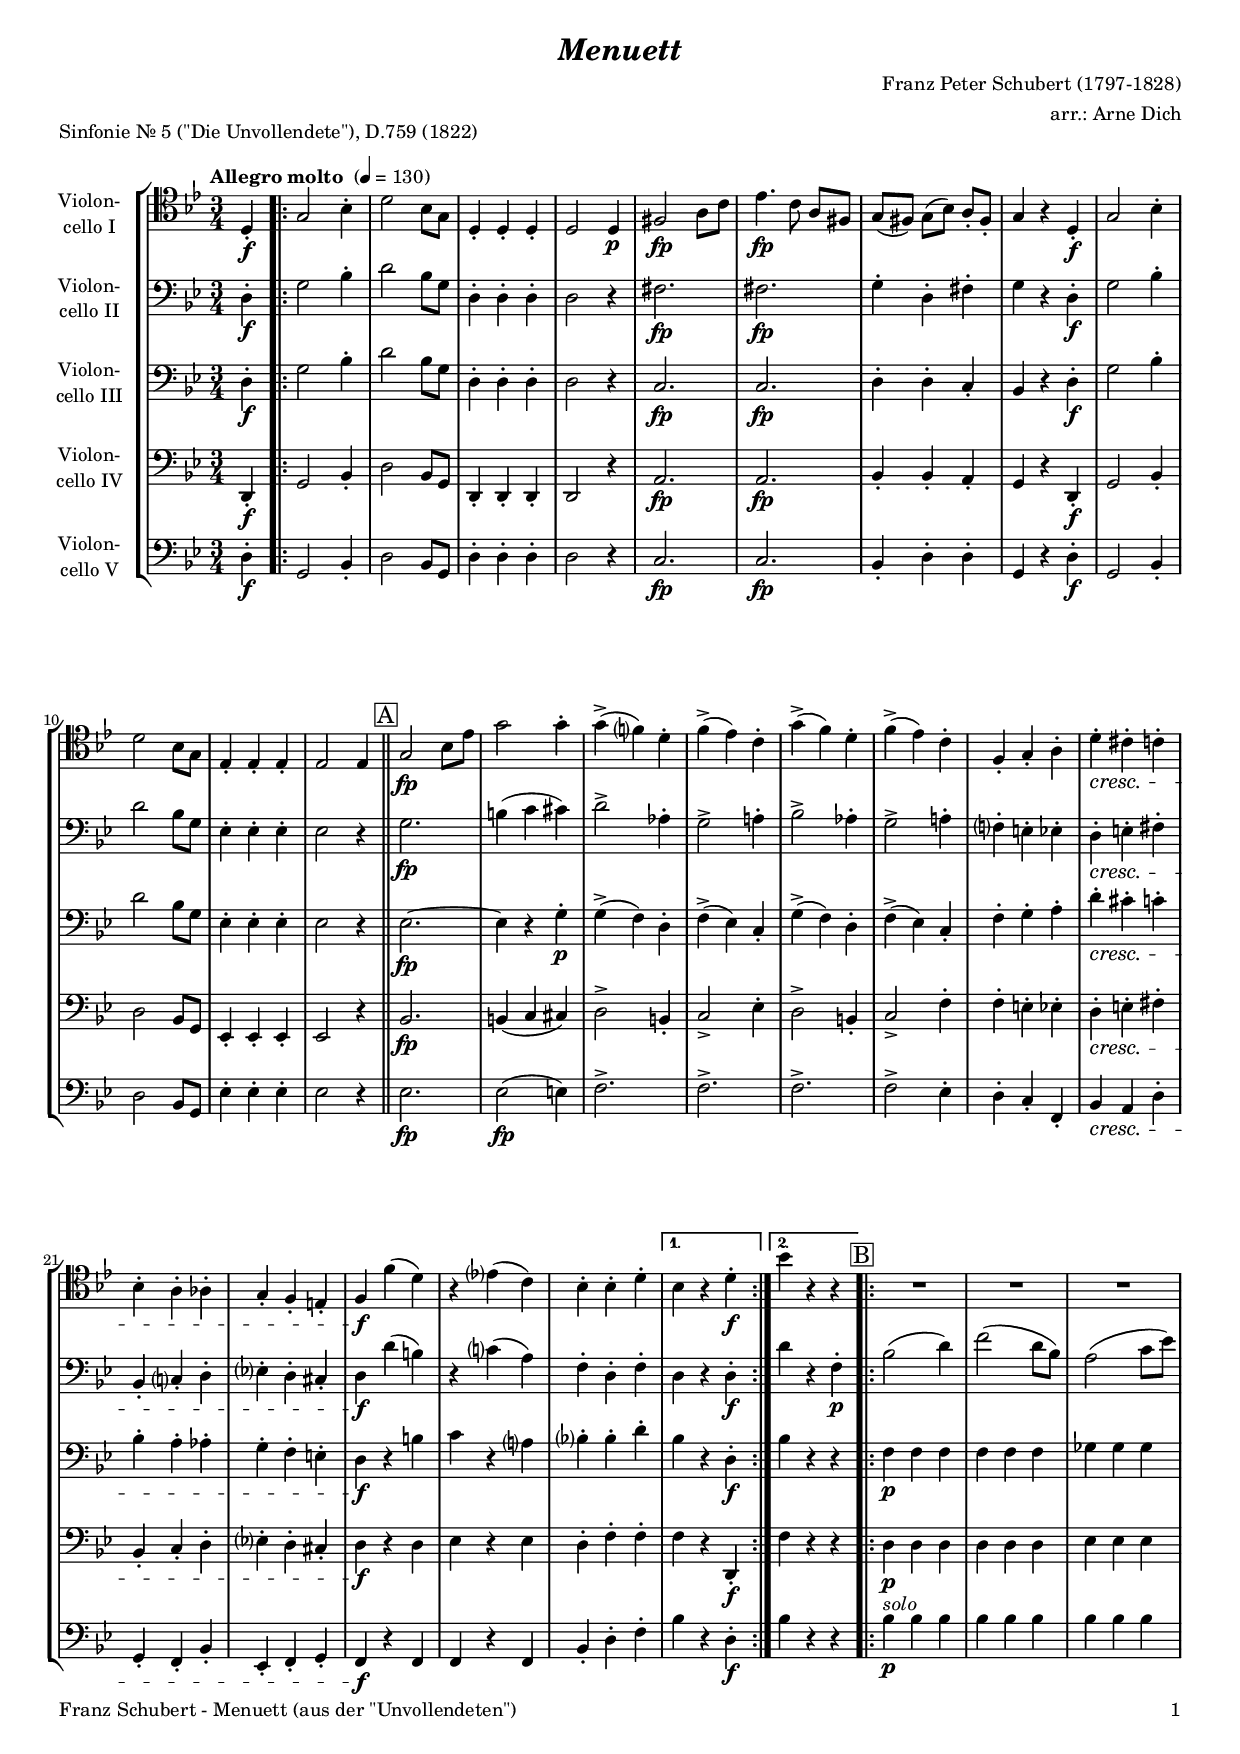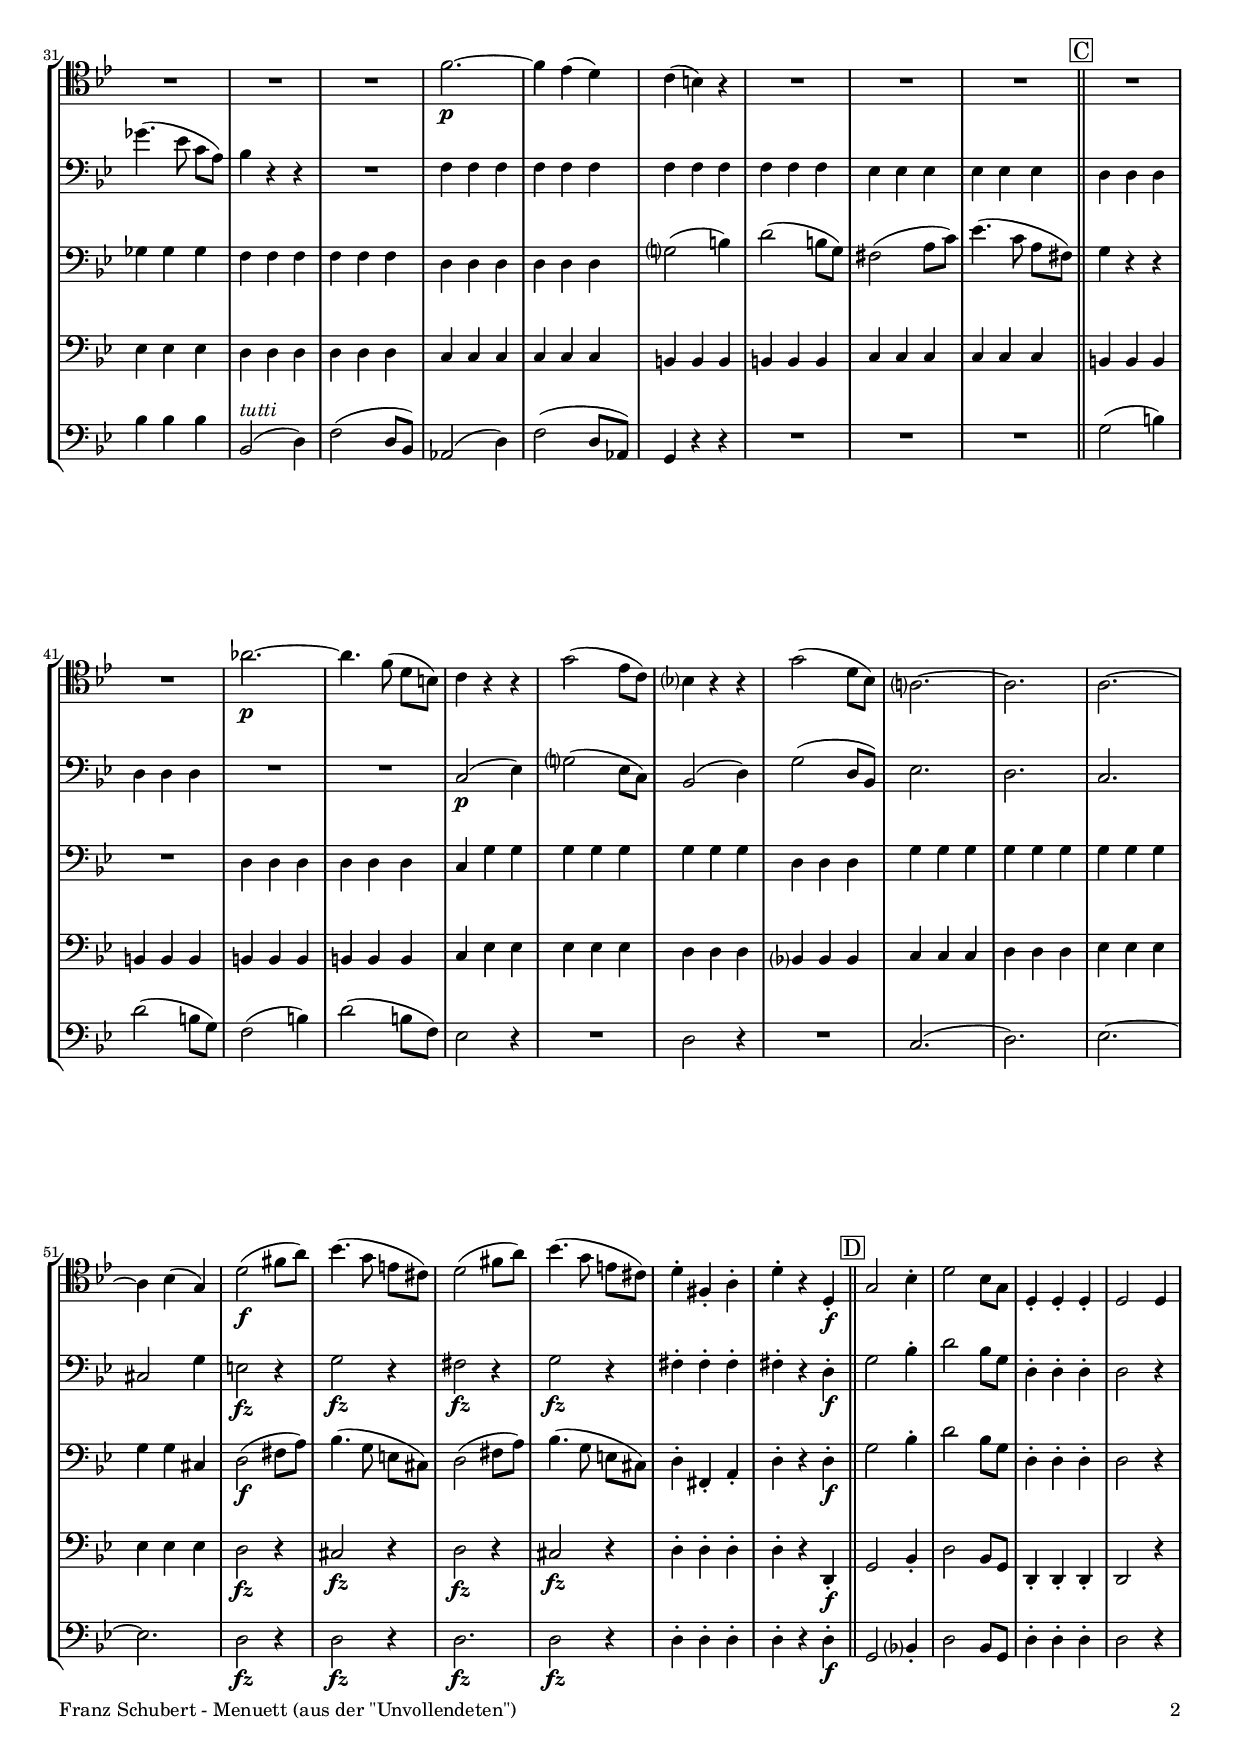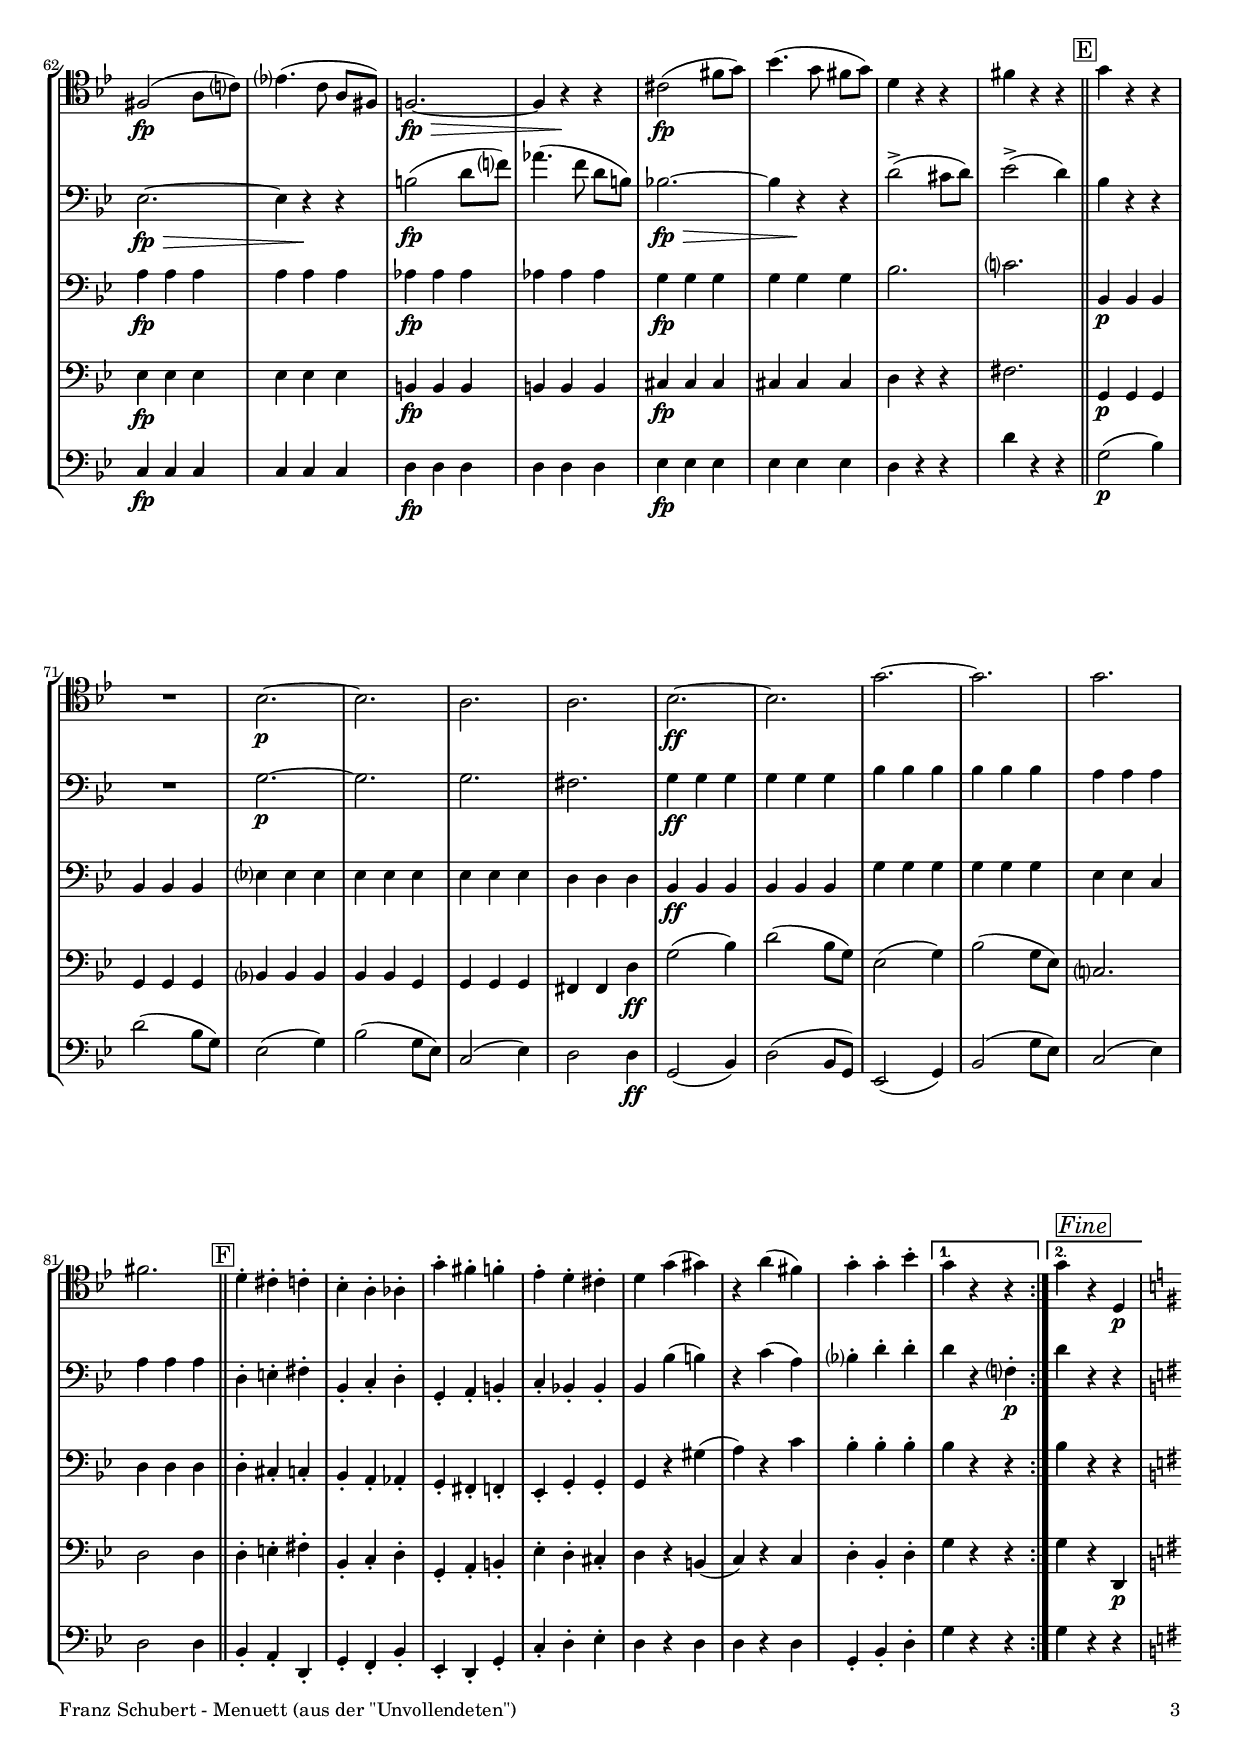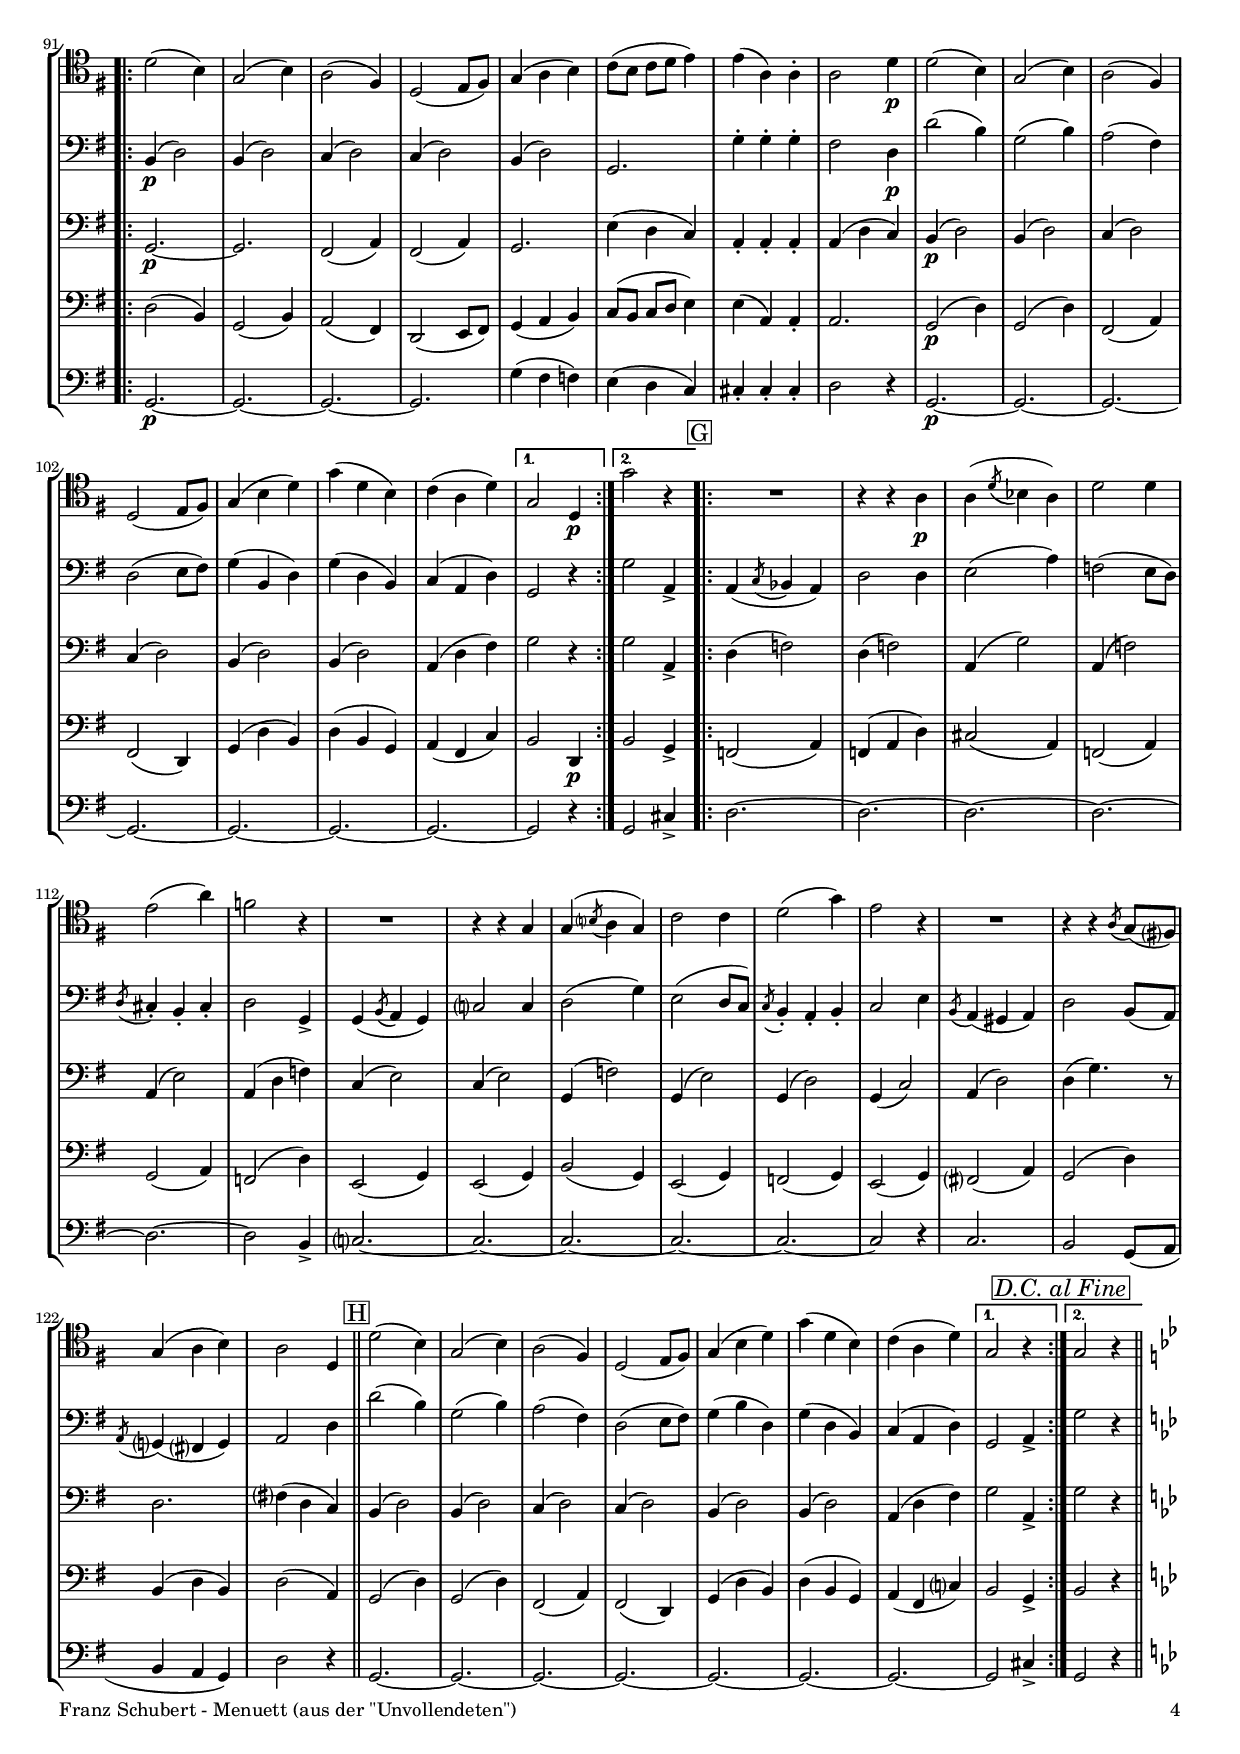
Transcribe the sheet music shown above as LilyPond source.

\version "2.22.0"
\include "deutsch.ly"
  
#(set-global-staff-size 16.5)

\header {
  title     = \markup \bold \italic "Menuett"
  composer  = "Franz Peter Schubert (1797-1828)"
  arranger  = "arr.: Arne Dich"
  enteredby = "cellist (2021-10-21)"
  piece     = "Sinfonie Nr. 5 (\"Die Unvollendete\"), D.759 (1822)"
}

voiceconsts = {
  \key a \minor
  \time 3/4
  \clef "bass"
%  \numericTimeSignature
  \compressEmptyMeasures
  % Set default beaming for all staves
  \set Timing.beamExceptions = #'()
  \set Timing.baseMoment     = #(ly:make-moment 1 4)
  \set Timing.beatStructure  = #'(1 1 1)
  \tempo "Allegro molto " 4=130
}

micl = "clarinet"
mifl = "flute"
miob = "oboe"
mifh = "french horn"
misx = "tenor sax"
mist = "string ensemble 1"
misz = "string ensemble 2"
miba = "cello"
mipz = "pizzicato strings"

boxa = { \bar "||" \mark \markup \box "A" }
boxb = {           \mark \markup \box "B" }
boxc = { \bar "||" \mark \markup \box "C" }
boxd = { \bar "||" \mark \markup \box "D" }
boxe = { \bar "||" \mark \markup \box "E" }
boxf = { \bar "||" \mark \markup \box "F" }
boxg = {           \mark \markup \box "G" }
boxh = { \bar "||" \mark \markup \box "H" }

dcaf = \mark \markup \box \italic "D.C. al Fine"
fine = \mark \markup \box \italic "Fine"
solo = \markup \italic "solo"
tutt = \markup \italic "tutti"

va = \relative c {
  \voiceconsts 
  \clef "tenor"
  
  \partial 4 e4-.\f
  \repeat volta 2 {
    a2 c4-.
    e2 c8 a
    e4-. e-. e-.
    e2 e4\p
    gis2\fp h8 d
    f4.\fp d8 h gis
    a( gis) a( c) h-. gis-.

    a4 r e-.\f
    a2 c4-.
    e2 c8 a
    f4-. f-. f-.
    f2 f4 \boxa
    a2\fp c8 f
    a2 a4-.
    a(-> g?) e-.

    g(-> f) d-.
    a'(-> g) e-.
    g(-> f) d-.
    g,-. a-. h-.
    e-.\cresc dis-. d-.
    c-. h-. b-.
    a-. g-. fis-.
    g\f g'( e)

    r f?( d)
    c-. c-. e-.
  }
  \alternative {
    { c r e-.\f }
    { c' r r }
  } \boxb

  \repeat volta 2 {
    R2.*6
    g2.~\p
    g4 f( e)

    d( cis) r
    R2.*3 \boxc
    R2.*2
    b'2.~\p
    b4. g8( e cis)
    d4 r r
    a'2( f8 d)
    c?4 r r

    a'2( e8 c)
    h?2.~
    h
    h~
    h4 c( a)
    e'2(\f gis8 h)
    c4.( a8 fis dis)
    e2( gis8 h)

    c4.( a8 fis dis)
    e4-. gis,-. h-.
    e-. r e,-.\f \boxd
    a2 c4-.
    e2 c8 a
    e4-. e-. e-.
    e2 e4
    gis2(\fp h8 d?)

    f?4.( d8 h gis)
    g!2.~\fp\>
    g4 r\! r
    dis'2(\fp gis8 a)
    c4.( a8 gis a)
    e4 r r
    gis r r \boxe

    a r r
    R2.
    c,~\p
    c
    h
    h
    c~\ff
    c
    a'~
    a

    a
    gis \boxf
    e4-. dis-. d-.
    c-. h-. b-.
    a'-. gis-. g-.
    f-. e-. dis-.
    e a( ais)
    r h( gis)

    a-. a-. c-.
  }
  \alternative {
    { a r r }
    { a \fine r e,\p }
  } \key a \major

  \repeat volta 2 {
    e'2( cis4)
    a2( cis4)
    h2( gis4)
    e2( fis8 gis)

    a4( h cis)
    d8( cis d e fis4)
    fis( h,) h-.
    h2 e4\p
    e2( cis4)
    a2( cis4)
    h2( gis4)
    e2( fis8 gis)

    a4( cis e)
    a( e cis)
    d( h e)
  }
  \alternative {
    { a,2 e4\p }
    { a'2 r4 }
  } \boxg

  \repeat volta 2 {
    R2.
    r4 r h,\p
    h( \acciaccatura e8 c4 h)

    e2 e4
    fis2( h4)
    g2 r4
    R2.
    r4 r a,
    a( \acciaccatura cis?8 h4 a)
    d2 d4
    e2( a4)
    fis2 r4

    R2.
    r4 r \acciaccatura h,8 a( gis?)
    a4( h cis)
    h2 e,4 \boxh
    e'2( cis4)
    a2( cis4)
    h2( gis4)

    e2( fis8 gis)
    a4( cis e)
    a( e cis)
    d( h e)
    
  }
  \alternative {
    { a,2 r4 }
    { \dcaf a2 r4 }
  } \bar "||" \key c \major
}

vb = \relative c {
  \voiceconsts 

  \partial 4 e4-.\f
  \repeat volta 2 {
    a2 c4-.
    e2 c8 a
    e4-. e-. e-.
    e2 r4
    gis2.\fp
    gis\fp
    a4-. e-. gis-.
    a r e-.\f

    a2 c4-.
    e2 c8 a
    f4-. f-. f-.
    f2 r4 \boxa
    a2.\fp
    cis4( d dis)
    e2-> b4-.
    a2-> h!4-.
    c2-> b4-.

    a2-> h!4-.
    g?-. fis-. f-.
    e-.\cresc fis-. gis-.
    c,-. d?-. e-.
    f?-. e-. dis-.
    e\f e'( cis)
    r d?( h)
    g-. e-. g-.
    
  }
  \alternative {
    { e r e-.\f }
    { e' r g,-.\p }
  } \boxb

  \repeat volta 2 {
    c2( e4)
    g2( e8 c)
    h2( d8 f)
    as4.( f8 d h)
    c4 r r
    R2.

    g4 g g
    g g g
    g g g
    g g g
    f f f
    f f f \boxc
    e e e
    e e e

    R2.*2
    d2(\p f4)
    a?2( f8 d)
    c2( e4)
    a2( e8 c)
    f2.
    e
    d
    dis2 a'4

    fis2\fz r4
    a2\fz r4
    gis2\fz r4
    a2\fz r4
    gis-. gis-. gis-.
    gis-. r e-.\f \boxd
    a2 c4-.
    e2 c8 a
    e4-. e-. e-.

    e2 r4
    f2.~\fp\>
    f4 r\! r
    cis'2(\fp e8 g?)
    b4.( g8 e cis)
    c!2.~\fp\>
    c4 r\! r
    e2(-> dis8 e)
    f2(-> e4) \boxe

    c r r
    R2.
    a~\p
    a
    a
    gis
    a4\ff a a
    a a a
    c c c

    c c c
    h h h
    h h h \boxf
    e,-. fis-. gis-.
    c,-. d-. e-.
    a,-. h-. cis-.
    d-. c!-. c-.
    c c'( cis)

    r d( h)
    c?-. e-. e-.
  }
  \alternative {
    { e r g,?-.\p }
    { e' \fine r r }
  } \key a \major

  \repeat volta 2 {
    cis,(\p e2)
    cis4( e2)
    d4( e2)
    d4( e2)

    cis4( e2)
    a,2.
    a'4-. a-. a-.
    gis2 e4\p
    e'2( cis4)
    a2( cis4)
    h2( gis4)
    e2( fis8 gis)
    a4( cis, e)

    a( e cis)
    d( h e)
  }
  \alternative {
    { a,2 r4 }
    { a'2 h,4-> }
  } \boxg

  \repeat volta 2 {
    h( \acciaccatura d8 c4 h)
    e2 e4
    fis2( h4)
    g2( fis8 e)

    \acciaccatura e8 dis4-. cis-. dis-.
    e2 a,4->
    a( \acciaccatura cis8 h4 a)
    d?2 d4
    e2( a4)
    fis2( e8 d)
    \acciaccatura d cis4-. h-. cis-.
    d2 fis4

    \acciaccatura cis8 h4( ais h)
    e2 cis8( h)
    \acciaccatura h a?4( gis? a)
    h2 e4 \boxh
    e'2( cis4)
    a2( cis4)
    h2( gis4)

    e2( fis8 gis)
    a4( cis e,)
    a( e cis)
    d( h e)
  }
  \alternative {
    { a,2 h4-> }
    { \dcaf a'2 r4 }
  } \bar "||" \key c \major
}

vc = \relative c {
  \voiceconsts 

  \partial 4 e4-.\f
  \repeat volta 2 {
    a2 c4-.
    e2 c8 a
    e4-. e-. e-.
    e2 r4
    d2.\fp
    d\fp
    e4-. e-. d-.
    c r e-.\f
    a2 c4-.

    e2 c8 a
    f4-. f-. f-.
    f2 r4 \boxa
    f2.~\fp
    f4 r a-.\p
    a(-> g) e-.
    g(-> f) d-.
    a'(-> g) e-.
    g(-> f) d-.

    g-. a-. h-.
    e-.\cresc dis-. d-.
    c-. h-. b-.
    a-. g-. fis-.
    e\f r cis'
    d r h?
    c?-. c-. e-.
  }
  \alternative {
    { c r e,-.\f }
    { c' r r }
  } \boxb
  
  \repeat volta 2 {

    g\p g g
    g g g
    as as as
    as as as
    g g g
    g g g

    e e e
    e e e
    a?2( cis4)
    e2( cis8 a)
    gis2( h8 d)
    f4.( d8 h gis) \boxc
    a4 r r

    R2.
    e4 e e
    e e e
    d a' a
    a a a
    a a a
    e e e
    a a a

    a a a
    a a a
    a a dis,
    e2(\f gis8 h)
    c4.( a8 fis dis)
    e2( gis8 h)
    c4.( a8 fis dis)

    e4-. gis,-. h-.
    e-. r e-.\f \boxd
    a2 c4-.
    e2 c8 a
    e4-. e-. e-.
    e2 r4
    h'\fp h h

    h h h
    b\fp b b
    b b b
    a\fp a a
    a a a
    c2.
    d? \boxe

    c,4\p c c
    c c c
    f? f f
    f f f
    f f f
    e e e
    c\ff c c
    c c c

    a' a a
    a a a
    f f d
    e e e \boxf
    e-. dis-. d-.
    c-. h-. b-.
    a-. gis-. g-.

    f-. a-. a-.
    a r ais'(
    h) r d
    c-. c-. c-.
  }
  \alternative {
    { c r r }
    { c \fine r r }
  } \key a \major

  \repeat volta 2 {
    a,2.~\p

    a
    gis2( h4)
    gis2( h4)
    a2.
    fis'4( e d)
    h-. h-. h-.
    h( e d)
    cis(\p e2)
    cis4( e2)

    d4( e2)
    d4( e2)
    cis4( e2)
    cis4( e2)
    h4( e gis)
  }
  \alternative {
    { a2 r4 }
    { a2 h,4-> }
  } \boxg

  \repeat volta 2 {
    e( g2)

    e4( g2)
    h,4( a'2)
    h,4( g'2)
    h,4( fis'2)
    h,4( e g)
    d( fis2)
    d4( fis2)
    a,4( g'2)
    a,4( fis'2)

    a,4( e'2)
    a,4( d2)
    h4( e2)
    e4( a4.) r8
    e2.
    gis?4( e d) \boxh
    cis( e2)
    cis4( e2)

    d4( e2)
    d4( e2)
    cis4( e2)
    cis4( e2)
    h4( e gis)
  }
  \alternative {
    { a2 h,4-> }
    { \dcaf a'2 r4 }
  } \bar "||" \key c \major
}

vd = \relative c, {
  \voiceconsts 

  \partial 4 e4-.\f
  \repeat volta 2 {
    a2 c4-.
    e2 c8 a
    e4-. e-. e-.
    e2 r4
    h'2.\fp
    h\fp
    c4-. c-. h-.
    a r e-.\f
    a2 c4-.

    e2 c8 a
    f4-. f-. f-.
    f2 r4 \boxa
    c'2.\fp
    cis4( d dis)
    e2-> cis4-.
    d2-> f4-.
    e2-> cis4-.
    d2-> g4-.

    g-. fis-. f-.
    e-.\cresc fis-. gis-.
    c,-. d-. e-.
    f?-. e-. dis-.
    e\f r e
    f r f
    e-. g-. g-.
  }
  \alternative {
    { g r e,-.\f }
    { g' r r }
  } \boxb

  \repeat volta 2 {
    e\p e e
    e e e
    f f f
    f f f
    e e e
    e e e
    d d d

    d d d
    cis cis cis
    cis cis cis
    d d d
    d d d \boxc
    cis cis cis
    cis cis cis
    cis cis cis
    
    cis cis cis
    d f f
    f f f
    e e e
    c? c c
    d d d
    e e e
    f f f
    f f f

    e2\fz r4
    dis2\fz r4
    e2\fz r4
    dis2\fz r4
    e-. e-. e-.
    e-. r e,-.\f \boxd
    a2 c4-.
    e2 c8 a
    e4-. e-. e-.

    e2 r4
    f'\fp f f
    f f f
    cis\fp cis cis
    cis cis cis
    dis\fp dis dis
    dis dis dis
    e r r
    gis2. \boxe

    a,4\p a a
    a a a
    c? c c
    c c a
    a a a
    gis gis e'\ff
    a2( c4)
    e2( c8 a)

    f2( a4)
    c2( a8 f)
    d?2.
    e2 e4 \boxf
    e-. fis-. gis-.
    c,-. d-. e-.
    a,-. h-. cis-.
    f-. e-. dis-.

    e r cis(
    d) r d
    e-. c-. e-.
  }
  \alternative {
    { a r r }
    { a \fine r e,\p }
  } \key a \major

  \repeat volta 2 {
    e'2( cis4)
    a2( cis4)
    h2( gis4)

    e2( fis8 gis)
    a4( h cis)
    d8( cis d e fis4)
    fis( h,) h-.
    h2.
    a2(\p e'4)
    a,2( e'4)
    gis,2( h4)

    gis2( e4)
    a( e' cis)
    e( cis a)
    h( gis d')
  }
  \alternative {
    { cis2 e,4\p }
    { cis'2 a4-> }
  } \boxg

  \repeat volta 2 {
    g2( h4)
    g( h e)

    dis2( h4)
    g2( h4)
    a2( h4)
    g2( e'4)
    fis,2( a4)
    fis2( a4)
    cis2( a4)
    fis2( a4)
    g2( a4)

    fis2( a4)
    gis?2( h4)
    a2( e'4)
    cis( e cis)
    e2( h4) \boxh
    a2( e'4)
    a,2( e'4)

    gis,2( h4)
    gis2( e4)
    a( e' cis)
    e( cis a)
    h( gis d'?)
  }
  \alternative {
    { cis2 a4-> }
    { \dcaf cis2 r4 }
  } \bar "||" \key c \major
}

ve = \relative c {
  \voiceconsts 

  \partial 4 e4-.\f
  \repeat volta 2 {
    a,2 c4-.
    e2 c8 a
    e'4-. e-. e-.
    e2 r4
    d2.\fp
    d\fp
    c4-. e-. e-.
    a, r e'-.\f

    a,2 c4-.
    e2 c8 a
    f'4-. f-. f-.
    f2 r4 \boxa
    f2.\fp
    f2(\fp fis4)
    g2.->
    g->
    g->
    g2-> f4-.

    e-. d-. g,-.
    c\cresc h e-.
    a,-. g-. c-.
    f,-. g-. a-.
    g\f r g
    g r g
    c-. e-. g-.
  }
  \alternative {
    { c r e,-.\f }
    { c' r r }
  } \boxb

  \repeat volta 2 {
    c^\solo\p c c
    c c c
    c c c
    c c c
    c,2(^\tutt e4)
    g2( e8 c)

    b2( e4)
    g2( e8 b)
    a4 r r
    R2.*3 \boxc
    a'2( cis4)
    e2( cis8 a)
    g2( cis4)

    e2( cis8 g)
    f2 r4
    R2.
    e2 r4
    R2.
    d(
    e)
    f~
    f
    e2\fz r4

    e2\fz r4
    e2.\fz
    e2\fz r4
    e-. e-. e-.
    e-. r e-.\f \boxd
    a,2 c?4-.
    e2 c8 a
    e'4-. e-. e-.
    e2 r4

    d\fp d d
    d d d
    e\fp e e
    e e e
    f\fp f f
    f f f
    e r r
    e' r r \boxe

    a,2(\p c4)
    e2( c8 a)
    f2( a4)
    c2( a8 f)
    d2( f4)
    e2 e4\ff
    a,2( c4)
    e2( c8 a)

    f2( a4)
    c2( a'8 f)
    d2( f4)
    e2 e4 \boxf
    c-. h-. e,-.
    a-. g-. c-.
    f,-. e-. a-.

    d-. e-. f-.
    e r e
    e r e
    a,-. c-. e-.
  }
  \alternative {
    { a r r }
    { a \fine r r }
  } \key a \major

  \repeat volta 2 {
    a,2.~\p

    a~
    a~
    a
    a'4( gis g)
    fis( e d)
    dis-. dis-. dis-.
    e2 r4
    a,2.~\p
    a~
    
    a~
    a~
    a~
    a~
    a~
  }
  \alternative {
    { a2 r4 }
    { a2 dis4-> }
  } \boxg

  \repeat volta 2 {
    e2.~
    e~

    e~
    e~
    e~
    e2 cis4->
    d?2.~
    d~
    d~
    d~
    
    d~
    d2 r4
    d2.
    cis2 a8( h
    cis4 h a)
    e'2 r4 \boxh
    a,2.~

    a~
    a~
    a~
    a~
    a~
    a~
  }
  \alternative {
    { a2 dis4-> }
    { \dcaf a2 r4 }
  } \bar "||" \key c \major
}


music = \new StaffGroup <<
      \new Staff {
	\set Staff.midiInstrument = \miba
	\set Staff.instrumentName = \markup \center-column { "Violon-" "cello I" }
	\transpose a g { \va }
      }

      \new Staff {
	\set Staff.midiInstrument = \miba
	\set Staff.instrumentName = \markup \center-column { "Violon-" "cello II" }
	\transpose a g { \vb }
      }

      \new Staff {
	\set Staff.midiInstrument = \miba
	\set Staff.instrumentName = \markup \center-column { "Violon-" "cello III" }
	\transpose a g { \vc }
      }

      \new Staff {
	\set Staff.midiInstrument = \miba
	\set Staff.instrumentName = \markup \center-column { "Violon-" "cello IV" }
	\transpose a g { \vd }
      }

      \new Staff {
	\set Staff.midiInstrument = \miba
	\set Staff.instrumentName = \markup \center-column { "Violon-" "cello V" }
	\transpose a g { \ve }
      }
>>

\book {
   \paper {
    print-page-number = ##t
    print-first-page-number = ##t
    ragged-last-bottom = ##f
    oddHeaderMarkup = \markup \null
    evenHeaderMarkup = \markup \null
    oddFooterMarkup = \markup {
      \fill-line {
        \on-the-fly #print-page-number-check-first
        "Franz Schubert - Menuett (aus der \"Unvollendeten\")" \fromproperty #'page:page-number-string
      }
    }
    evenFooterMarkup = \oddFooterMarkup
  } \score {
    \music
    \layout {}
  }

  \score {
    \unfoldRepeats \music

    \midi {
      \context {
        \Score
      }
    }
  }
}